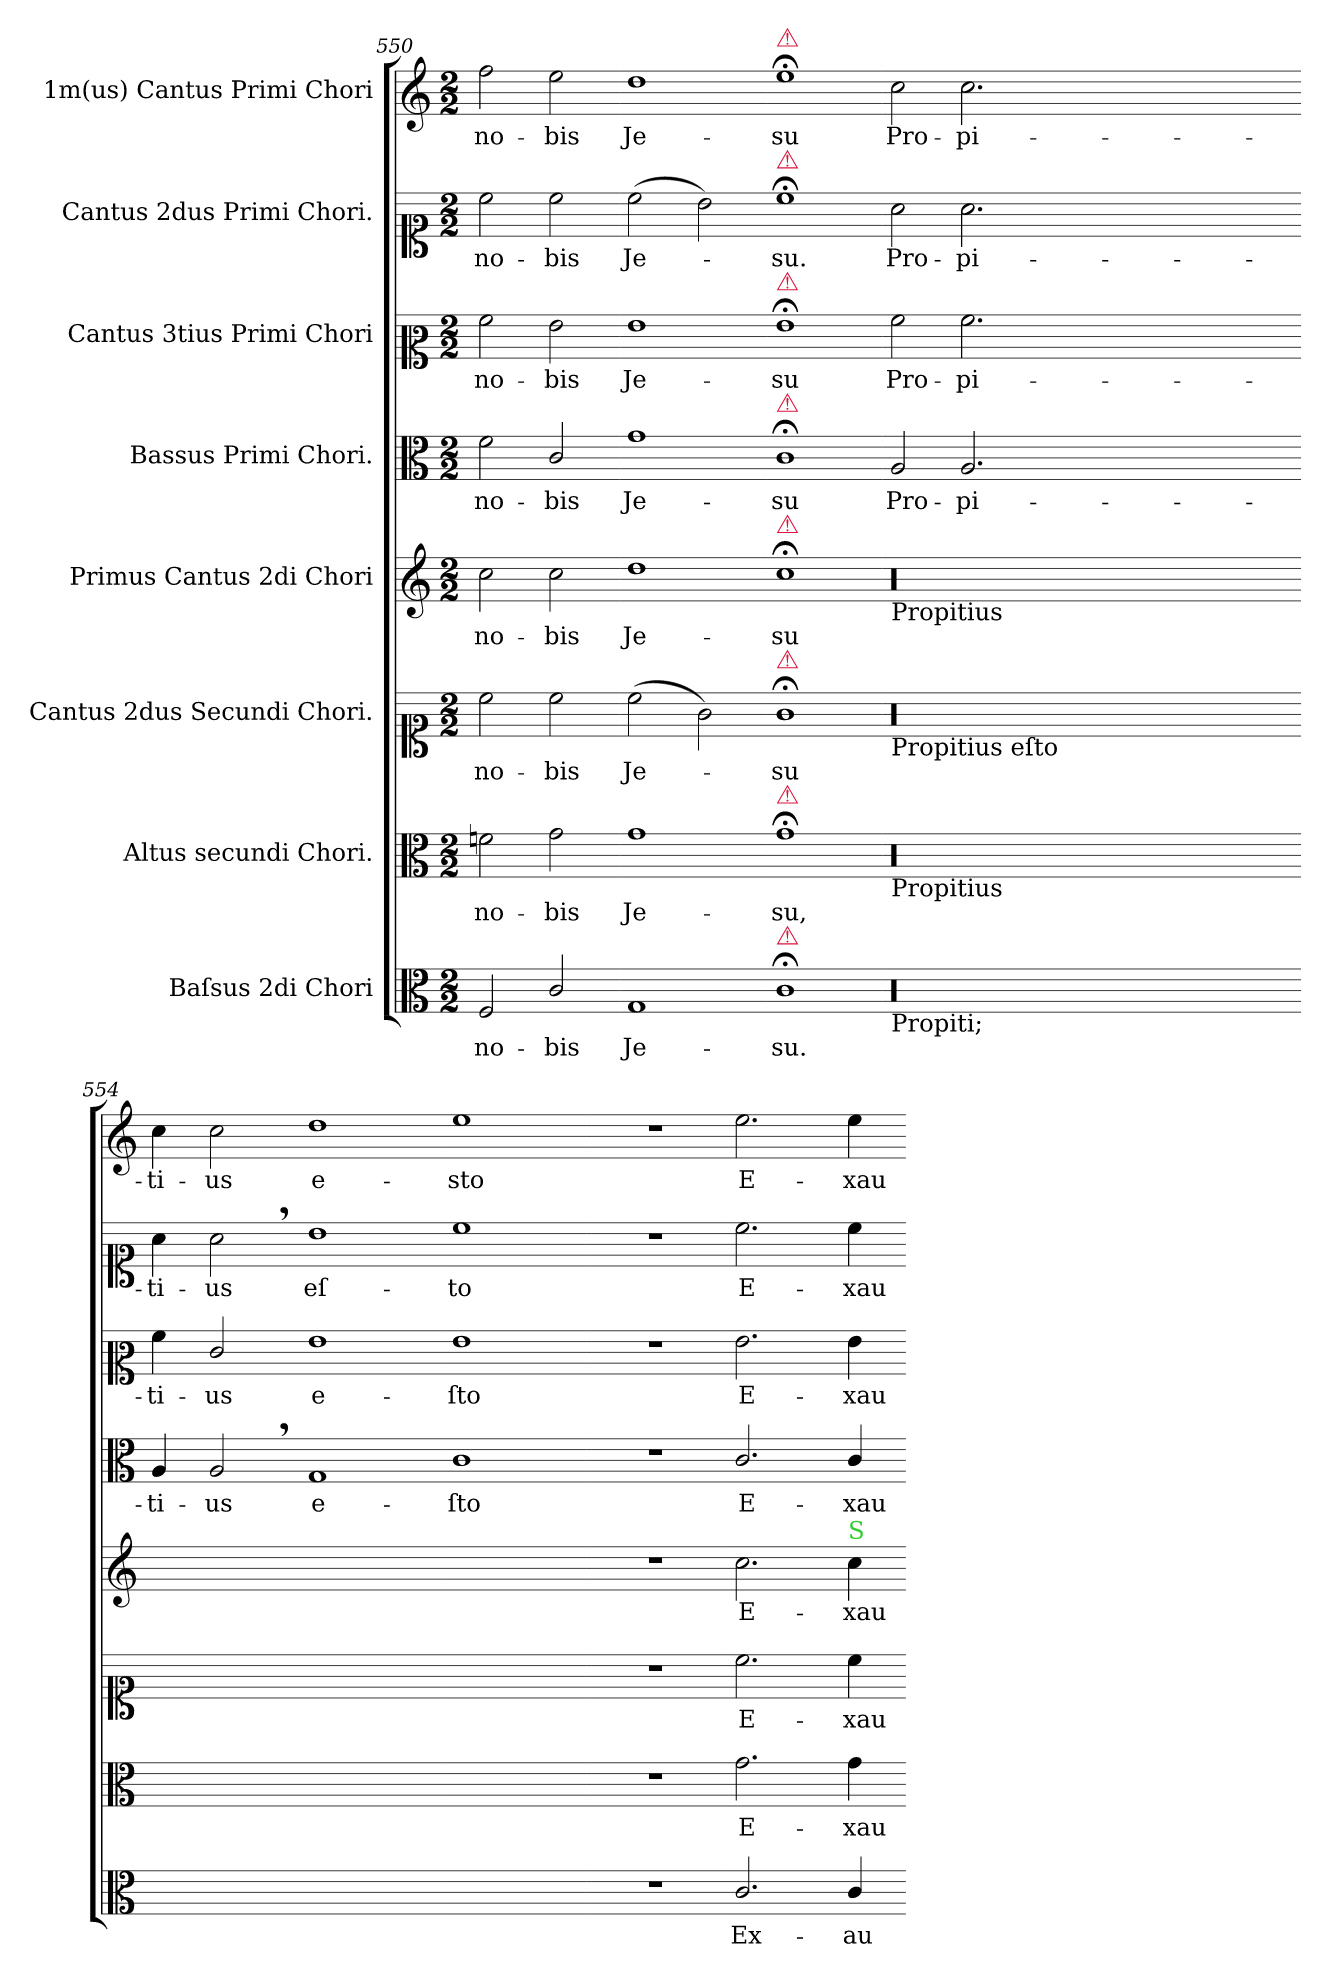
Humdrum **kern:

**kern	**text	**kern	**text	**kern	**text	**kern	**text	**kern	**text	**kern	**text	**kern	**text	**kern	**text
*part8	*part8	*part7	*part7	*part6	*part6	*part5	*part5	*part4	*part4	*part3	*part3	*part2	*part2	*part1	*part1
*staff8	*staff8	*staff7	*staff7	*staff6	*staff6	*staff5	*staff5	*staff4	*staff4	*staff3	*staff3	*staff2	*staff2	*staff1	*staff1
*I"Baſsus 2di Chori	*	*I"Altus secundi Chori.	*	*I"Cantus 2dus Secundi Chori.	*	*I"Primus Cantus 2di Chori	*	*I"Bassus Primi Chori.	*	*I"Cantus 3tius Primi Chori	*	*I"Cantus 2dus Primi Chori.	*	*I"1m(us) Cantus Primi Chori	*
*clefC3	*	*clefC3	*	*clefC1	*	*clefG2	*	*clefC3	*	*clefC2	*	*clefC1	*	*clefG2	*
*k[]	*	*k[]	*	*k[]	*	*k[]	*	*k[]	*	*k[]	*	*k[]	*	*k[]	*
*M2/2	*	*M2/2	*	*M2/2	*	*M2/2	*	*M2/2	*	*M2/2	*	*M2/2	*	*M2/2	*
=550	=550	=550	=550	=550	=550	=550	=550	=550	=550	=550	=550	=550	=550	=550	=550
2F/	no-	2fn\	no-	2cc\	no-	2cc\	no-	2f\	no-	2a\	no-	2cc\	no-	2ff\	no-
2c/	-bis	2g\	-bis	2cc\	-bis	2cc\	-bis	2c/	-bis	2g\	-bis	2cc\	-bis	2ee\	-bis
=551-	=551-	=551-	=551-	=551-	=551-	=551-	=551-	=551-	=551-	=551-	=551-	=551-	=551-	=551-	=551-
1G	Je-	1g	Je-	(2cc\	Je-	1dd	Je-	1g	Je-	1g	Je-	(2cc\	Je-	1dd	Je-
.	.	.	.	2g\)	.	.	.	.	.	.	.	2b\)	.	.	.
=552-	=552-	=552-	=552-	=552-	=552-	=552-	=552-	=552-	=552-	=552-	=552-	=552-	=552-	=552-	=552-
!	!	!	!	!	!	!	!	!	!	!	!	!	!	!LO:TX:a:color=crimson:t=⚠	!
!	!	!	!	!	!	!	!	!	!	!	!	!LO:TX:a:color=crimson:t=⚠	!	!	!
!	!	!	!	!	!	!	!	!	!	!LO:TX:a:color=crimson:t=⚠	!	!	!	!	!
!	!	!	!	!	!	!	!	!LO:TX:a:color=crimson:t=⚠	!	!	!	!	!	!	!
!	!	!	!	!	!	!LO:TX:a:color=crimson:t=⚠	!	!	!	!	!	!	!	!	!
!	!	!	!	!LO:TX:a:color=crimson:t=⚠	!	!	!	!	!	!	!	!	!	!	!
!	!	!LO:TX:a:color=crimson:t=⚠	!	!	!	!	!	!	!	!	!	!	!	!	!
!LO:TX:a:color=crimson:t=⚠	!	!	!	!	!	!	!	!	!	!	!	!	!	!	!
1c;	-su.	1g;	-su,	1g;<	-su	1cc;<	-su	1c;<	-su	1g;	-su	1cc;	-su.	1ee;	-su
=553-	=553-	=553-	=553-	=553-	=553-	=553-	=553-	=553-	=553-	=553-	=553-	=553-	=553-	=553-	=553-
!	!	!	!	!	!	!LO:TX:b:t=Propitius	!	!	!	!	!	!	!	!	!
!	!	!	!	!LO:TX:b:t=Propitius eſto	!	!	!	!	!	!	!	!	!	!	!
!	!	!LO:TX:b:t=Propitius	!	!	!	!	!	!	!	!	!	!	!	!	!
!LO:TX:b:t=Propiti;	!	!	!	!	!	!	!	!	!	!	!	!	!	!	!
00r	.	00r	.	00r	.	00r	.	2A/	Pro-	2a\	Pro-	2a\	Pro-	2cc\	Pro-
.	.	.	.	.	.	.	.	2.A/	-pi-	2.a\	-pi-	2.a\	-pi-	2.cc\	-pi-
.	.	.	.	.	.	.	.	0ryy	.	0ryy	.	0ryy	.	0ryy	.
.	.	.	.	.	.	.	.	2.ryy	.	2.ryy	.	2.ryy	.	2.ryy	.
=554-	=554-	=554-	=554-	=554-	=554-	=554-	=554-	=554-	=554-	=554-	=554-	=554-	=554-	=554-	=554-
2.ryy	.	2.ryy	.	2.ryy	.	2.ryy	.	4A/	-ti-	4a\	-ti-	4a\	-ti-	4cc\	-ti-
.	.	.	.	.	.	.	.	2A,/	-us	2e/	-us	2a,\	-us	2cc\	-us
=555-	=555-	=555-	=555-	=555-	=555-	=555-	=555-	=555-	=555-	=555-	=555-	=555-	=555-	=555-	=555-
1ryy	.	1ryy	.	1ryy	.	1ryy	.	1G	e-	1g	e-	1b	eſ-	1dd	e-
=556-	=556-	=556-	=556-	=556-	=556-	=556-	=556-	=556-	=556-	=556-	=556-	=556-	=556-	=556-	=556-
1ryy	.	1ryy	.	1ryy	.	1ryy	.	1c	-ſto	1g	-ſto	1cc	-to	1ee	-sto
=557-	=557-	=557-	=557-	=557-	=557-	=557-	=557-	=557-	=557-	=557-	=557-	=557-	=557-	=557-	=557-
1r	.	1r	.	1r	.	1r	.	1r	.	1r	.	1r	.	1r	.
=558-	=558-	=558-	=558-	=558-	=558-	=558-	=558-	=558-	=558-	=558-	=558-	=558-	=558-	=558-	=558-
2.c/	Ex-	2.g\	E-	2.cc\	E-	2.cc\	E-	2.c/	E-	2.g\	E-	2.cc\	E-	2.ee\	E-
!	!	!	!	!	!	!LO:TX:a:color=limegreen:t=S	!	!	!	!	!	!	!	!	!
4c/	-au-	4g\	-xau-	4cc\	-xau-	4cc\	-xau-	4c/	-xau-	4g\	-xau-	4cc\	-xau-	4ee\	-xau-
=-	=-	=-	=-	=-	=-	=-	=-	=-	=-	=-	=-	=-	=-	=-	=-
*-	*-	*-	*-	*-	*-	*-	*-	*-	*-	*-	*-	*-	*-	*-	*-
